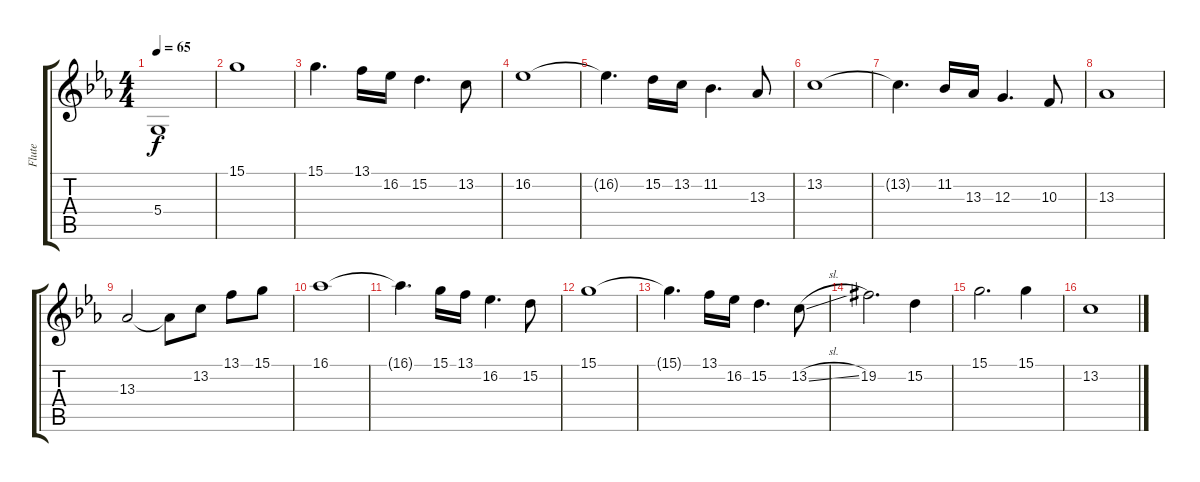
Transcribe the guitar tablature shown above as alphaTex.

\track ("Flute" "Flute") {mute instrument flute}
\staff {score tabs}
\tuning (E4 B3 G3 D3 A2 E2) {hide}
\ts (4 4)
\tempo 65
\clef g2
\ks cminor
5.4.1{dy f} |
15.1.1 |
15.1.4{d} 13.1.16 16.2.16 15.2.4{d} 13.2.8 |
16.2.1 |
16.2{t}.4{d} 15.2.16 13.2.16 11.2.4{d} 13.3.8 |
13.2.1 |
13.2{t}.4{d} 11.2.16 13.3.16 12.3.4{d} 10.3.8 |
13.3.1 |
13.3.2 13.3{t}.8 13.2.8 13.1.8 15.1.8 |
16.1.1 |
16.1{t}.4{d} 15.1.16 13.1.16 16.2.4{d} 15.2.8 |
15.1.1 |
15.1{t}.4{d} 13.1.16 16.2.16 15.2.4{d} 13.2{sl}.8 |
19.2{acc #}.2{d} 15.2.4 |
15.1.2{d} 15.1.4 |
13.2.1
